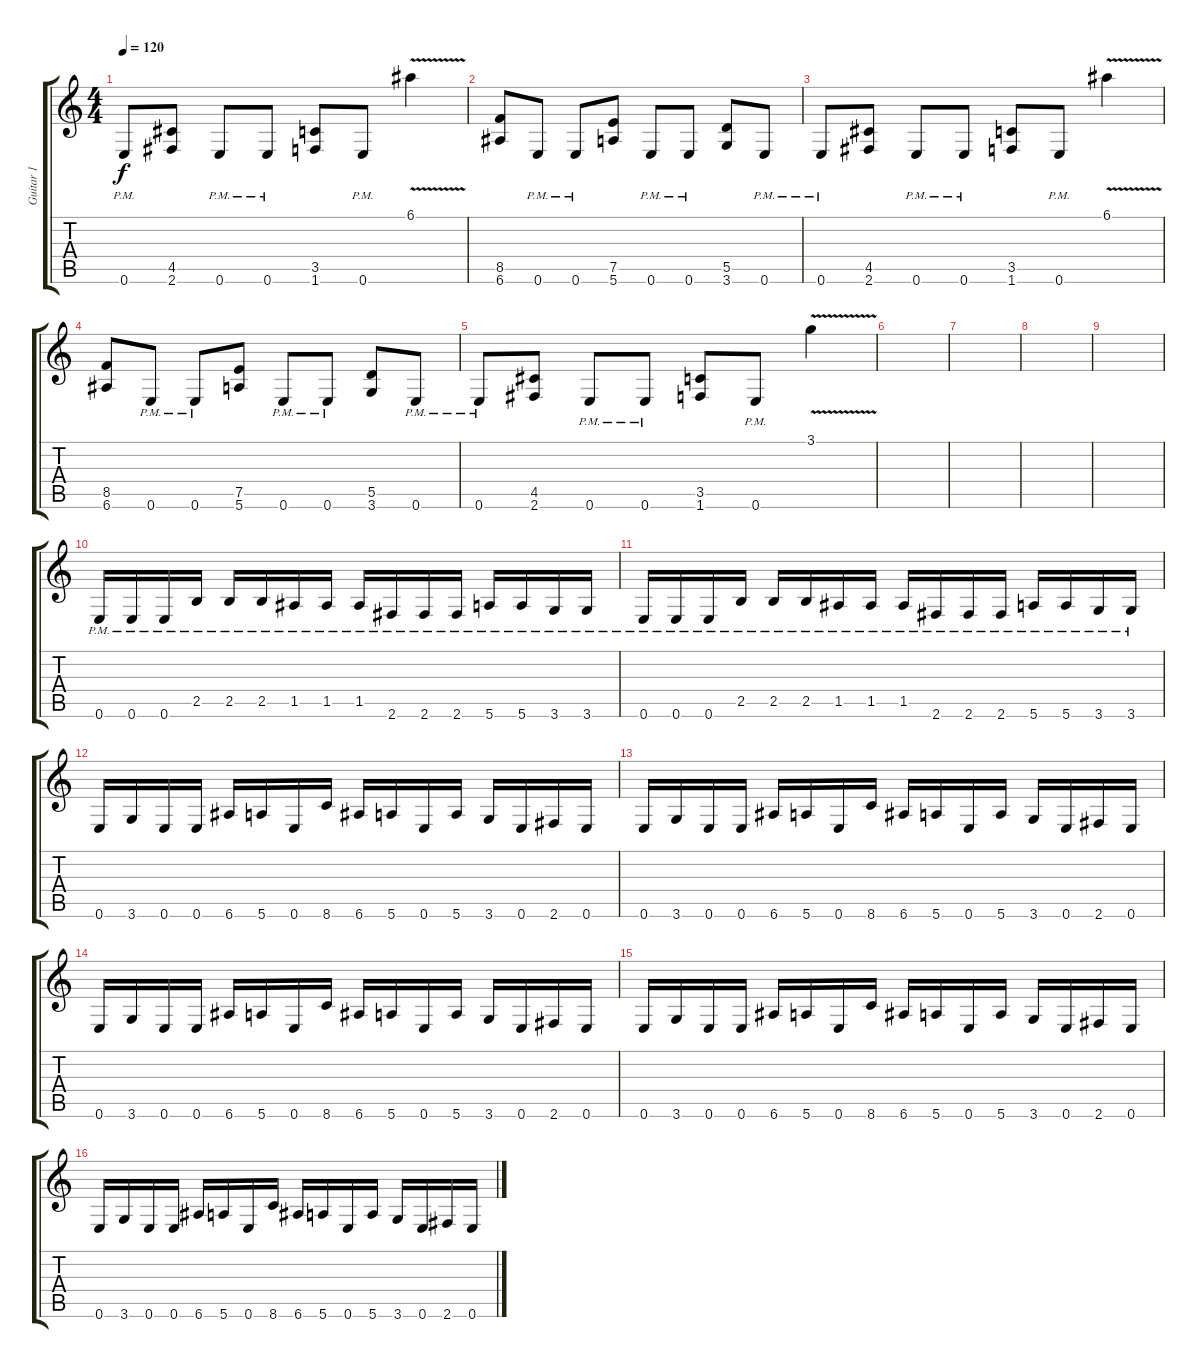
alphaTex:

\track ("Guitar 1" "Guitar 1") {instrument overdrivenguitar}
\staff {score tabs}
\tuning (E4 B3 G3 D3 A2 E2) {hide}
\ts (4 4)
\tempo 120
\clef g2
\ks c
0.6{pm}.8{dy f} (4.5 2.6).8 0.6{pm}.8 0.6{pm}.8 (3.5 1.6).8 0.6{pm}.8 6.1{v}.4 |
(8.5 6.6).8 0.6{pm}.8 0.6{pm}.8 (7.5 5.6).8 0.6{pm}.8 0.6{pm}.8 (5.5 3.6).8 0.6{pm}.8 |
0.6{pm}.8 (4.5 2.6).8 0.6{pm}.8 0.6{pm}.8 (3.5 1.6).8 0.6{pm}.8 6.1{v}.4 |
(8.5 6.6).8 0.6{pm}.8 0.6{pm}.8 (7.5 5.6).8 0.6{pm}.8 0.6{pm}.8 (5.5 3.6).8 0.6{pm}.8 |
0.6{pm}.8 (4.5 2.6).8 0.6{pm}.8 0.6{pm}.8 (3.5 1.6).8 0.6{pm}.8 3.1{v}.4 |
|
|
|
|
0.6{pm}.16 0.6{pm}.16 0.6{pm}.16 2.5{pm}.16 2.5{pm}.16 2.5{pm}.16 1.5{pm}.16 1.5{pm}.16 1.5{pm}.16 2.6{pm}.16 2.6{pm}.16 2.6{pm}.16 5.6{pm}.16 5.6{pm}.16 3.6{pm}.16 3.6{pm}.16 |
0.6{pm}.16 0.6{pm}.16 0.6{pm}.16 2.5{pm}.16 2.5{pm}.16 2.5{pm}.16 1.5{pm}.16 1.5{pm}.16 1.5{pm}.16 2.6{pm}.16 2.6{pm}.16 2.6{pm}.16 5.6{pm}.16 5.6{pm}.16 3.6{pm}.16 3.6{pm}.16 |
0.6.16 3.6.16 0.6.16 0.6.16 6.6.16 5.6.16 0.6.16 8.6.16 6.6.16 5.6.16 0.6.16 5.6.16 3.6.16 0.6.16 2.6.16 0.6.16 |
0.6.16 3.6.16 0.6.16 0.6.16 6.6.16 5.6.16 0.6.16 8.6.16 6.6.16 5.6.16 0.6.16 5.6.16 3.6.16 0.6.16 2.6.16 0.6.16 |
0.6.16 3.6.16 0.6.16 0.6.16 6.6.16 5.6.16 0.6.16 8.6.16 6.6.16 5.6.16 0.6.16 5.6.16 3.6.16 0.6.16 2.6.16 0.6.16 |
0.6.16 3.6.16 0.6.16 0.6.16 6.6.16 5.6.16 0.6.16 8.6.16 6.6.16 5.6.16 0.6.16 5.6.16 3.6.16 0.6.16 2.6.16 0.6.16 |
0.6.16 3.6.16 0.6.16 0.6.16 6.6.16 5.6.16 0.6.16 8.6.16 6.6.16 5.6.16 0.6.16 5.6.16 3.6.16 0.6.16 2.6.16 0.6.16
